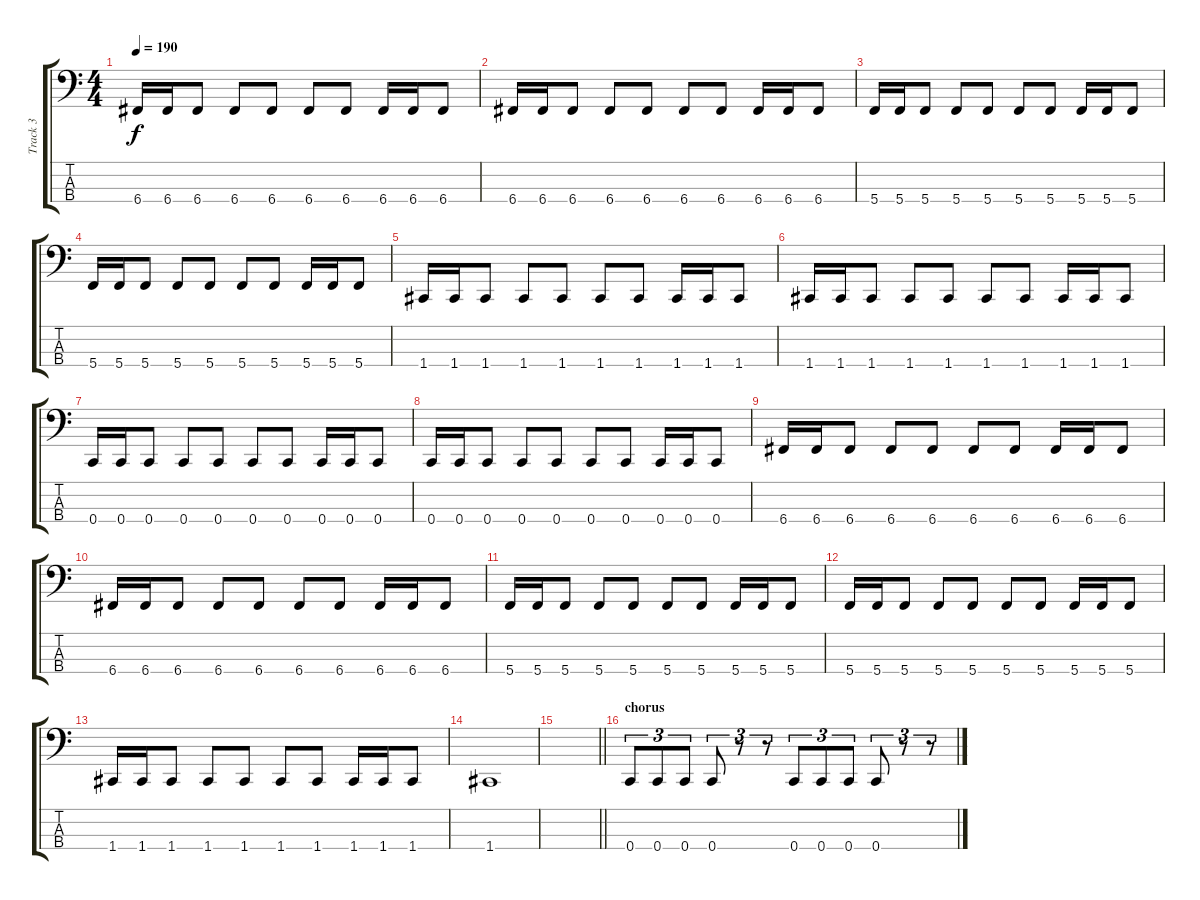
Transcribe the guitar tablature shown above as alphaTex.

\track ("Track 3" "Track 3") {instrument electricbassfinger}
\staff {score tabs}
\tuning (F2 C2 G1 C1) {hide}
\ts (4 4)
\tempo 190
\clef f4
\ks c
6.4.16{dy f} 6.4.16 6.4.8 6.4.8 6.4.8 6.4.8 6.4.8 6.4.16 6.4.16 6.4.8 |
6.4.16 6.4.16 6.4.8 6.4.8 6.4.8 6.4.8 6.4.8 6.4.16 6.4.16 6.4.8 |
5.4.16 5.4.16 5.4.8 5.4.8 5.4.8 5.4.8 5.4.8 5.4.16 5.4.16 5.4.8 |
5.4.16 5.4.16 5.4.8 5.4.8 5.4.8 5.4.8 5.4.8 5.4.16 5.4.16 5.4.8 |
1.4.16 1.4.16 1.4.8 1.4.8 1.4.8 1.4.8 1.4.8 1.4.16 1.4.16 1.4.8 |
1.4.16 1.4.16 1.4.8 1.4.8 1.4.8 1.4.8 1.4.8 1.4.16 1.4.16 1.4.8 |
0.4.16 0.4.16 0.4.8 0.4.8 0.4.8 0.4.8 0.4.8 0.4.16 0.4.16 0.4.8 |
0.4.16 0.4.16 0.4.8 0.4.8 0.4.8 0.4.8 0.4.8 0.4.16 0.4.16 0.4.8 |
6.4.16 6.4.16 6.4.8 6.4.8 6.4.8 6.4.8 6.4.8 6.4.16 6.4.16 6.4.8 |
6.4.16 6.4.16 6.4.8 6.4.8 6.4.8 6.4.8 6.4.8 6.4.16 6.4.16 6.4.8 |
5.4.16 5.4.16 5.4.8 5.4.8 5.4.8 5.4.8 5.4.8 5.4.16 5.4.16 5.4.8 |
5.4.16 5.4.16 5.4.8 5.4.8 5.4.8 5.4.8 5.4.8 5.4.16 5.4.16 5.4.8 |
1.4.16 1.4.16 1.4.8 1.4.8 1.4.8 1.4.8 1.4.8 1.4.16 1.4.16 1.4.8 |
1.4.1 |
\barLineRight lightlight
|
\section ("" "chorus")
0.4.8{tu (3 2)} 0.4.8{tu (3 2)} 0.4.8{tu (3 2)} 0.4.8{tu (3 2)} r.8{tu (3 2)} r.8{tu (3 2)} 0.4.8{tu (3 2)} 0.4.8{tu (3 2)} 0.4.8{tu (3 2)} 0.4.8{tu (3 2)} r.8{tu (3 2)} r.8{tu (3 2)}
